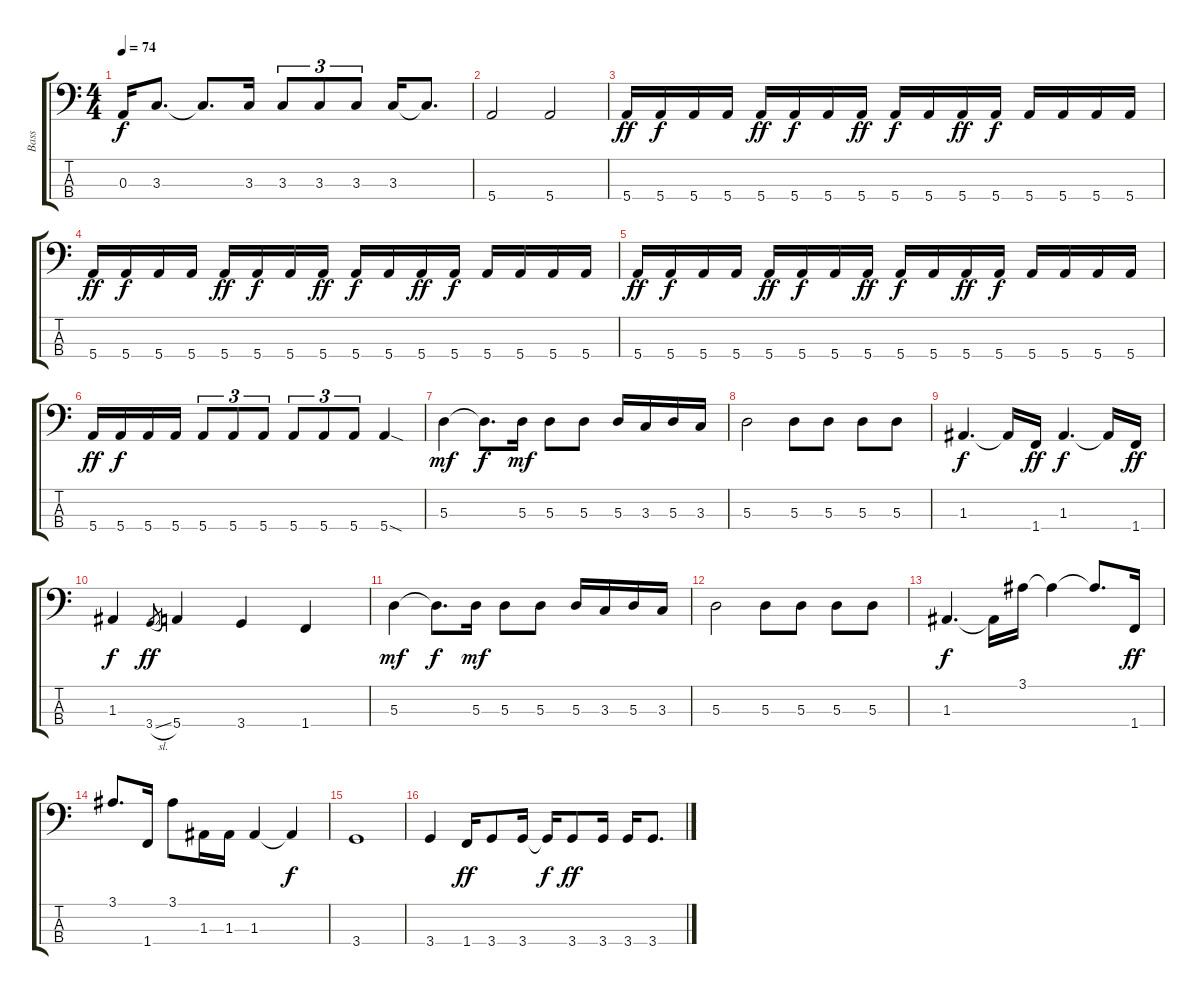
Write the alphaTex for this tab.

\track ("Bass" "Bass") {instrument electricbassfinger}
\staff {score tabs}
\tuning (G2 D2 A1 E1) {hide}
\ts (4 4)
\tempo 74
\clef f4
\ks c
0.3.16{dy f} 3.3.8{d} 3.3{t}.8{d} 3.3.16 3.3.8{tu (3 2)} 3.3.8{tu (3 2)} 3.3.8{tu (3 2)} 3.3.16 3.3{t}.8{d} |
5.4.2 5.4.2 |
5.4.16{dy ff} 5.4.16{dy f} 5.4.16 5.4.16 5.4.16{dy ff} 5.4.16{dy f} 5.4.16 5.4.16{dy ff} 5.4.16{dy f} 5.4.16 5.4.16{dy ff} 5.4.16{dy f} 5.4.16 5.4.16 5.4.16 5.4.16 |
5.4.16{dy ff} 5.4.16{dy f} 5.4.16 5.4.16 5.4.16{dy ff} 5.4.16{dy f} 5.4.16 5.4.16{dy ff} 5.4.16{dy f} 5.4.16 5.4.16{dy ff} 5.4.16{dy f} 5.4.16 5.4.16 5.4.16 5.4.16 |
5.4.16{dy ff} 5.4.16{dy f} 5.4.16 5.4.16 5.4.16{dy ff} 5.4.16{dy f} 5.4.16 5.4.16{dy ff} 5.4.16{dy f} 5.4.16 5.4.16{dy ff} 5.4.16{dy f} 5.4.16 5.4.16 5.4.16 5.4.16 |
5.4.16{dy ff} 5.4.16{dy f} 5.4.16 5.4.16 5.4.8{tu (3 2)} 5.4.8{tu (3 2)} 5.4.8{tu (3 2)} 5.4.8{tu (3 2)} 5.4.8{tu (3 2)} 5.4.8{tu (3 2)} 5.4{sod}.4 |
5.3.4{dy mf} 5.3{t}.8{d dy f} 5.3.16{dy mf} 5.3.8 5.3.8 5.3.16 3.3.16 5.3.16 3.3.16 |
5.3.2 5.3.8 5.3.8 5.3.8 5.3.8 |
1.3.4{d dy f} 1.3{t}.16 1.4.16{dy ff} 1.3.4{d dy f} 1.3{t}.16 1.4.16{dy ff} |
1.3.4{dy f} 3.4{sl}.8{gr dy ff} 5.4.4 3.4.4 1.4.4 |
5.3.4{dy mf} 5.3{t}.8{d dy f} 5.3.16{dy mf} 5.3.8 5.3.8 5.3.16 3.3.16 5.3.16 3.3.16 |
5.3.2 5.3.8 5.3.8 5.3.8 5.3.8 |
1.3.4{d dy f} 1.3{t}.16 3.1.16 3.1{t}.4 3.1{t}.8{d} 1.4.16{dy ff} |
3.1.8{d} 1.4.16 3.1.8 1.3.16 1.3.16 1.3.4 1.3{t}.4{dy f} |
3.4.1 |
3.4.4 1.4.16{dy ff} 3.4.8 3.4.16 3.4{t}.16{dy f} 3.4.8{dy ff} 3.4.16 3.4.16 3.4.8{d}
